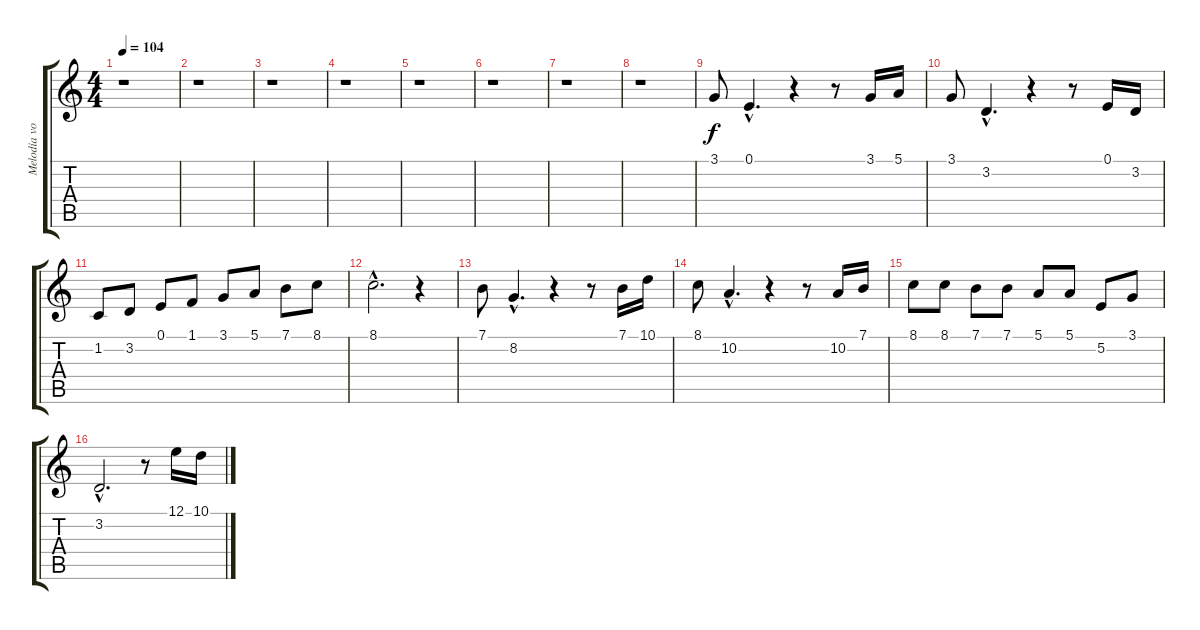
\track ("Melodía vocal" "Melodía vo") {instrument ocarina}
\staff {score tabs}
\tuning (E4 B3 G3 D3 A2 E2) {hide}
\ts (4 4)
\tempo 104
\clef g2
\ks c
r.1{dy f instrument ocarina} |
r.1 |
r.1 |
r.1 |
r.1 |
r.1 |
r.1 |
r.1 |
3.1.8 0.1{hac}.4{d} r.4 r.8 3.1.16 5.1.16 |
3.1.8 3.2{hac}.4{d} r.4 r.8 0.1.16 3.2.16 |
1.2.8 3.2.8 0.1.8 1.1.8 3.1.8 5.1.8 7.1.8 8.1.8 |
8.1{hac}.2{d} r.4 |
7.1.8 8.2{hac}.4{d} r.4 r.8 7.1.16 10.1.16 |
8.1.8 10.2{hac}.4{d} r.4 r.8 10.2.16 7.1.16 |
8.1.8 8.1.8 7.1.8 7.1.8 5.1.8 5.1.8 5.2.8 3.1.8 |
3.2{hac}.2{d} r.8 12.1.16 10.1.16
